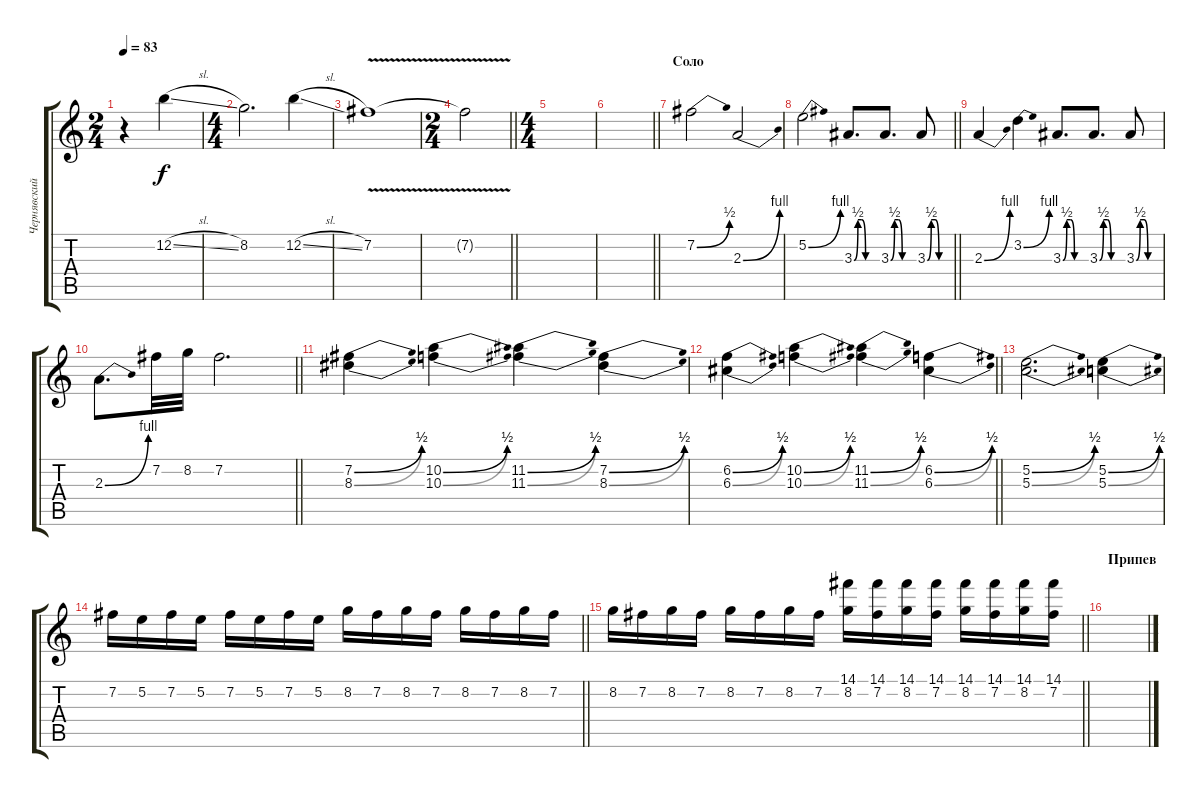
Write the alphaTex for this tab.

\track ("Чернявский" "Чернявский") {instrument distortionguitar}
\staff {score tabs}
\tuning (E4 B3 G3 D3 A2 E2) {hide}
\ts (2 4)
\tempo 83
\clef g2
\ks c
r.4{dy f} 12.2{sl}.4 |
\ts (4 4)
8.2.2{d} 12.2{sl}.4 |
7.2{v}.1 |
\ts (2 4)
\barLineRight lightlight
7.2{t}.2 |
\ts (4 4)
|
\barLineRight lightlight
|
\section ("" "Соло")
7.2{be (bend 0 0 60 2)}.2 2.3{be (bend 0 0 60 4)}.2 |
\barLineRight lightlight
5.2{be (bend 0 0 60 4)}.2 3.3{be (custom 0 0 10 2 20 2 30 0 60 0)}.8{d} 3.3{be (custom 0 0 10 2 20 2 30 0 60 0)}.8{d} 3.3{be (custom 0 0 10 2 20 2 30 0 60 0)}.8 |
2.3{be (bend 0 0 60 4)}.4 3.2{be (bend 0 0 60 4)}.4 3.3{be (custom 0 0 10 2 20 2 30 0 60 0)}.8{d} 3.3{be (custom 0 0 10 2 20 2 30 0 60 0)}.8{d} 3.3{be (custom 0 0 10 2 20 2 30 0 60 0)}.8 |
\barLineRight lightlight
2.3{be (bend 0 0 60 4)}.8{d} 7.2.32 8.2.32 7.2.2{d} |
(7.2{be (bend 0 0 60 2)} 8.3{be (bend 0 0 60 2)}).4 (10.2{be (bend 0 0 60 2)} 10.3{be (bend 0 0 60 2)}).4 (11.2{be (bend 0 0 60 2)} 11.3{be (bend 0 0 60 2)}).4 (7.2{be (bend 0 0 60 2)} 8.3{be (bend 0 0 60 2)}).4 |
\barLineRight lightlight
(6.2{be (bend 0 0 60 2)} 6.3{be (bend 0 0 60 2)}).4 (10.2{be (bend 0 0 60 2)} 10.3{be (bend 0 0 60 2)}).4 (11.2{be (bend 0 0 60 2)} 11.3{be (bend 0 0 60 2)}).4 (6.2{be (bend 0 0 60 2)} 6.3{be (bend 0 0 60 2)}).4 |
(5.2{be (bend 0 0 60 2)} 5.3{be (bend 0 0 60 2)}).2{d} (5.2{be (bend 0 0 60 2)} 5.3{be (bend 0 0 60 2)}).4 |
\barLineRight lightlight
7.2.16 5.2.16 7.2.16 5.2.16 7.2.16 5.2.16 7.2.16 5.2.16 8.2.16 7.2.16 8.2.16 7.2.16 8.2.16 7.2.16 8.2.16 7.2.16 |
\barLineRight lightlight
8.2.16 7.2.16 8.2.16 7.2.16 8.2.16 7.2.16 8.2.16 7.2.16 (14.1 8.2).16 (14.1 7.2).16 (14.1 8.2).16 (14.1 7.2).16 (14.1 8.2).16 (14.1 7.2).16 (14.1 8.2).16 (14.1 7.2).16 |
\section ("" "Припев")
